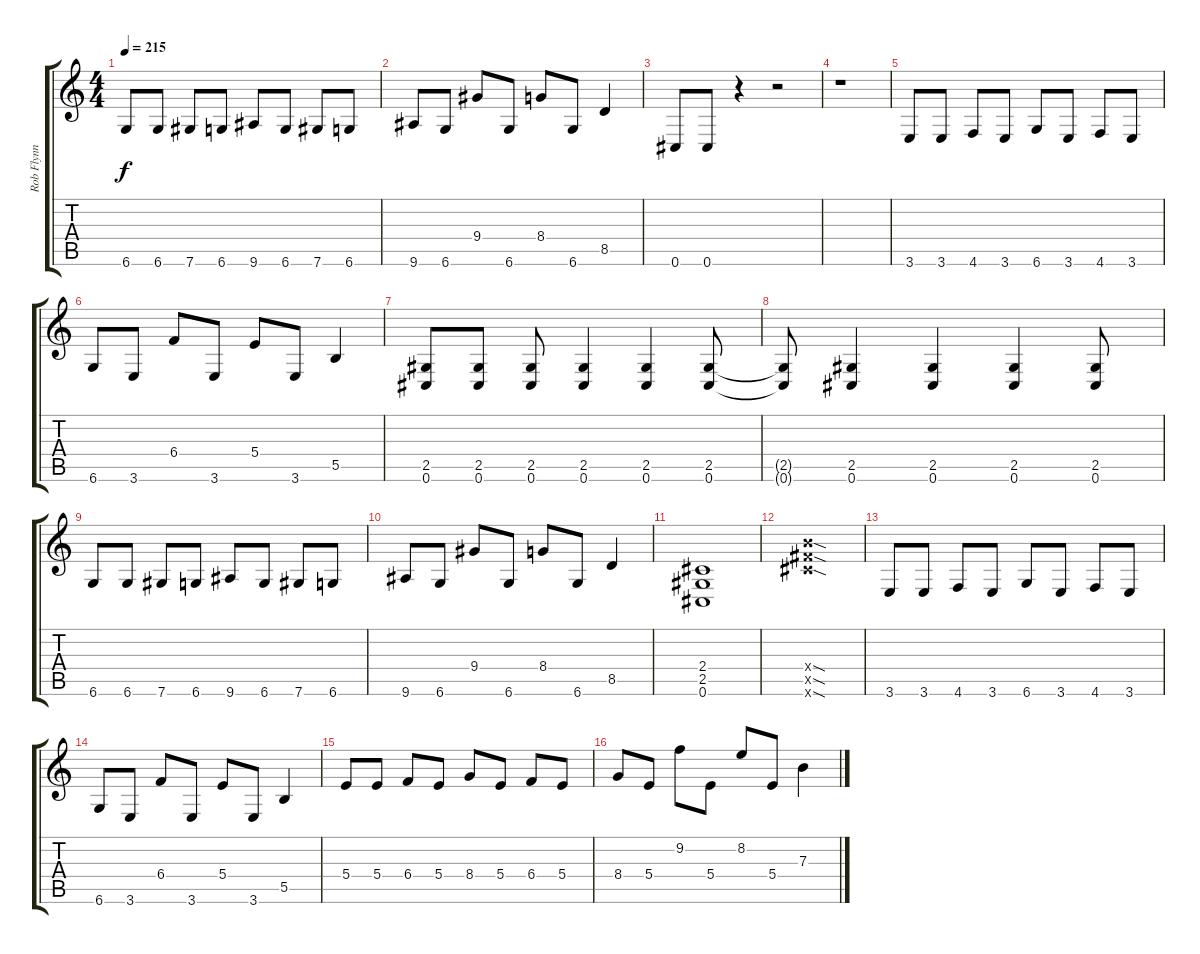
\track ("Rob Flynn" "Rob Flynn") {instrument distortionguitar}
\staff {score tabs}
\tuning (Db4 Ab3 E3 B2 Gb2 Db2) {hide}
\ts (4 4)
\tempo 215
\clef g2
\ks c
6.6.8{dy f} 6.6.8 7.6.8 6.6.8 9.6.8 6.6.8 7.6.8 6.6.8 |
9.6.8 6.6.8 9.4.8 6.6.8 8.4.8 6.6.8 8.5.4 |
0.6.8 0.6.8 r.4 r.2 |
r.1 |
3.6.8 3.6.8 4.6.8 3.6.8 6.6.8 3.6.8 4.6.8 3.6.8 |
6.6.8 3.6.8 6.4.8 3.6.8 5.4.8 3.6.8 5.5.4 |
(2.5 0.6).8 (2.5 0.6).8 (2.5 0.6).8 (2.5 0.6).4 (2.5 0.6).4 (2.5 0.6).8 |
(2.5{t} 0.6{t}).8 (2.5 0.6).4 (2.5 0.6).4 (2.5 0.6).4 (2.5 0.6).8 |
6.6.8 6.6.8 7.6.8 6.6.8 9.6.8 6.6.8 7.6.8 6.6.8 |
9.6.8 6.6.8 9.4.8 6.6.8 8.4.8 6.6.8 8.5.4 |
(2.4 2.5 0.6).1 |
(12.4{sod x} 12.5{sod x} 12.6{sod x}).1 |
3.6.8 3.6.8 4.6.8 3.6.8 6.6.8 3.6.8 4.6.8 3.6.8 |
6.6.8 3.6.8 6.4.8 3.6.8 5.4.8 3.6.8 5.5.4 |
5.4.8 5.4.8 6.4.8 5.4.8 8.4.8 5.4.8 6.4.8 5.4.8 |
8.4.8 5.4.8 9.2.8 5.4.8 8.2.8 5.4.8 7.3.4
